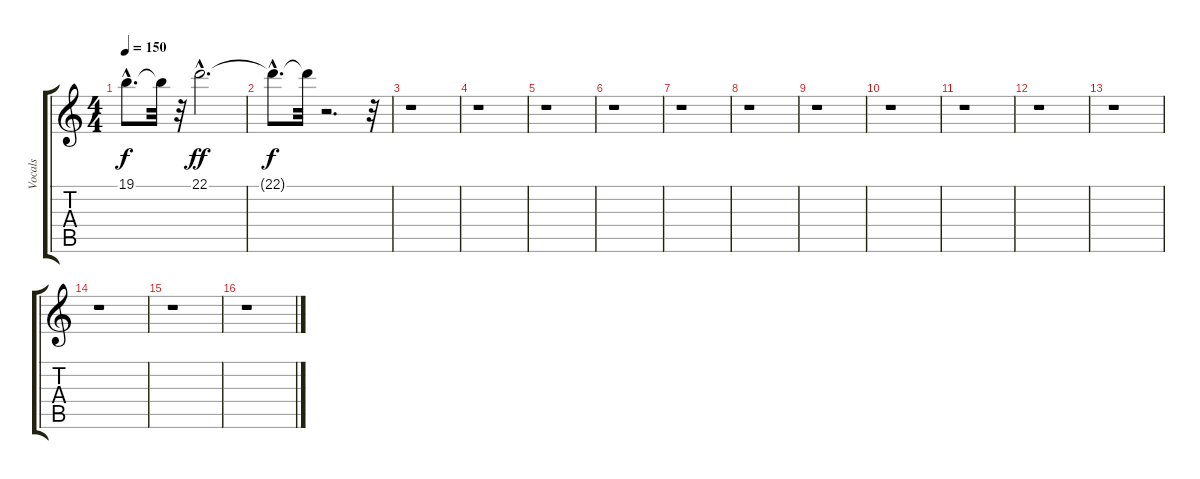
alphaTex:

\track ("Vocals" "Vocals") {instrument choiraahs}
\staff {score tabs}
\tuning (E4 B3 G3 D3 A2 E2) {hide}
\ts (4 4)
\tempo 150
\clef g2
\ks c
19.1{hac t}.8{d dy f} 19.1{t}.32 r.32 22.1{hac}.2{d dy ff} |
22.1{hac t}.8{d dy f} 22.1{t}.32 r.2{d} r.32 |
r.1 |
r.1 |
r.1 |
r.1 |
r.1 |
r.1 |
r.1 |
r.1 |
r.1 |
r.1 |
r.1 |
r.1 |
r.1 |
r.1
